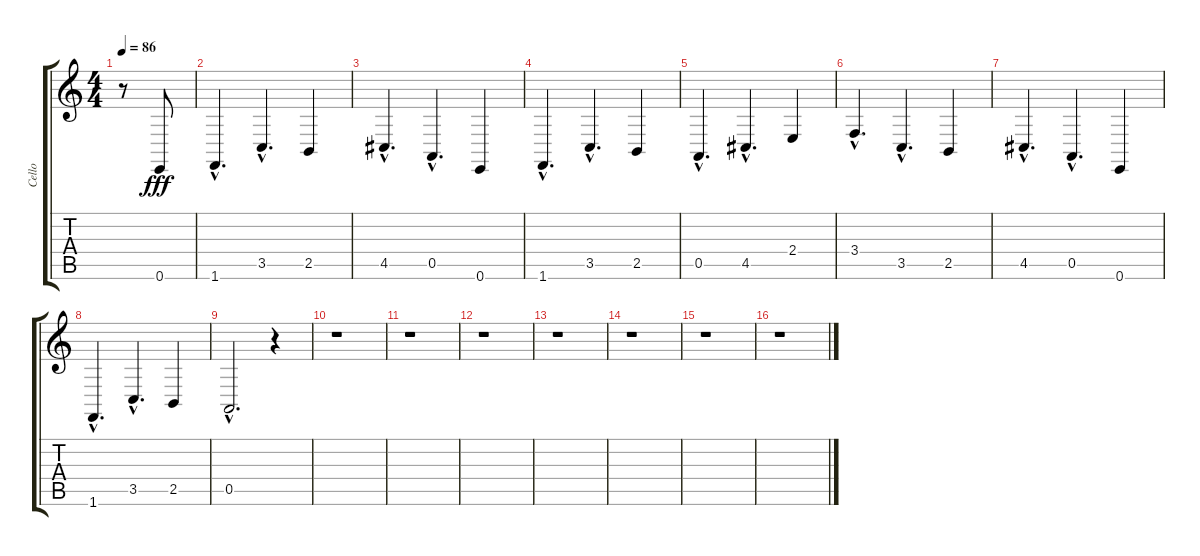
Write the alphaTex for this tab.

\track ("Cello" "Cello") {instrument cello}
\staff {score tabs}
\tuning (E4 B3 G3 D3 A2 E2) {hide}
\ts (4 4)
\tempo 86
\clef g2
\ks c
r.8{dy fff instrument cello} 0.6.8{volume 3} |
1.6{hac}.4{d volume 6} 3.5{hac}.4{d volume 13} 2.5.4 |
4.5{hac}.4{d} 0.5{hac}.4{d} 0.6.4 |
1.6{hac}.4{d volume 6} 3.5{hac}.4{d volume 13} 2.5.4 |
0.5{hac}.4{d volume 7} 4.5{hac}.4{d volume 13} 2.4.4 |
3.4{hac}.4{d} 3.5{hac}.4{d} 2.5.4 |
4.5{hac}.4{d} 0.5{hac}.4{d} 0.6.4 |
1.6{hac}.4{d volume 6} 3.5{hac}.4{d volume 13} 2.5.4 |
0.5{hac}.2{d volume 6} r.4 |
r.1 |
r.1 |
r.1 |
r.1 |
r.1 |
r.1 |
r.1
